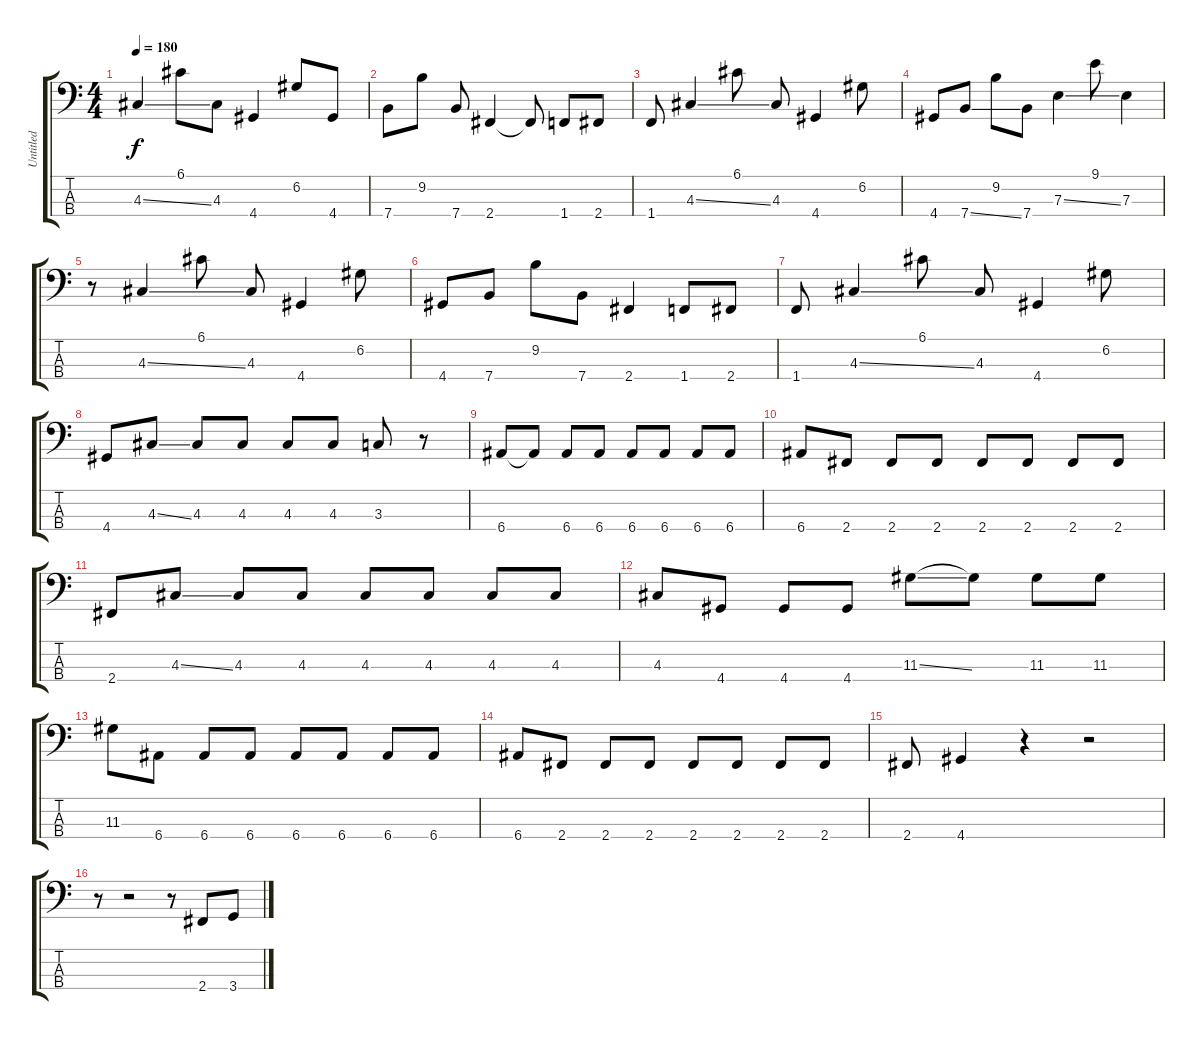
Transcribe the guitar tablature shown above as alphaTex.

\track ("Untitled" "Untitled") {instrument electricbassfinger}
\staff {score tabs}
\tuning (G2 D2 A1 E1) {hide}
\ts (4 4)
\tempo 180
\clef f4
\ks c
4.3{ss}.4{dy f} 6.1.8 4.3.8 4.4.4 6.2.8 4.4.8 |
7.4.8 9.2.8 7.4.8 2.4.4 2.4{t}.8 1.4.8 2.4.8 |
1.4.8 4.3{ss}.4 6.1.8 4.3.8 4.4.4 6.2.8 |
4.4.8 7.4{ss}.8 9.2.8 7.4.8 7.3{ss}.4 9.1.8 7.3.4 |
r.8 4.3{ss}.4 6.1.8 4.3.8 4.4.4 6.2.8 |
4.4.8 7.4.8 9.2.8 7.4.8 2.4.4 1.4.8 2.4.8 |
1.4.8 4.3{ss}.4 6.1.8 4.3.8 4.4.4 6.2.8 |
4.4.8 4.3{ss}.8 4.3.8 4.3.8 4.3.8 4.3.8 3.3.8 r.8 |
6.4.8 6.4{t}.8 6.4.8 6.4.8 6.4.8 6.4.8 6.4.8 6.4.8 |
6.4.8 2.4.8 2.4.8 2.4.8 2.4.8 2.4.8 2.4.8 2.4.8 |
2.4.8 4.3{ss}.8 4.3.8 4.3.8 4.3.8 4.3.8 4.3.8 4.3.8 |
4.3.8 4.4.8 4.4.8 4.4.8 11.3{ss}.8 11.3{t}.8 11.3.8 11.3.8 |
11.3.8 6.4.8 6.4.8 6.4.8 6.4.8 6.4.8 6.4.8 6.4.8 |
6.4.8 2.4.8 2.4.8 2.4.8 2.4.8 2.4.8 2.4.8 2.4.8 |
2.4.8 4.4.4 r.4 r.2 |
r.8 r.2 r.8 2.4.8 3.4.8
